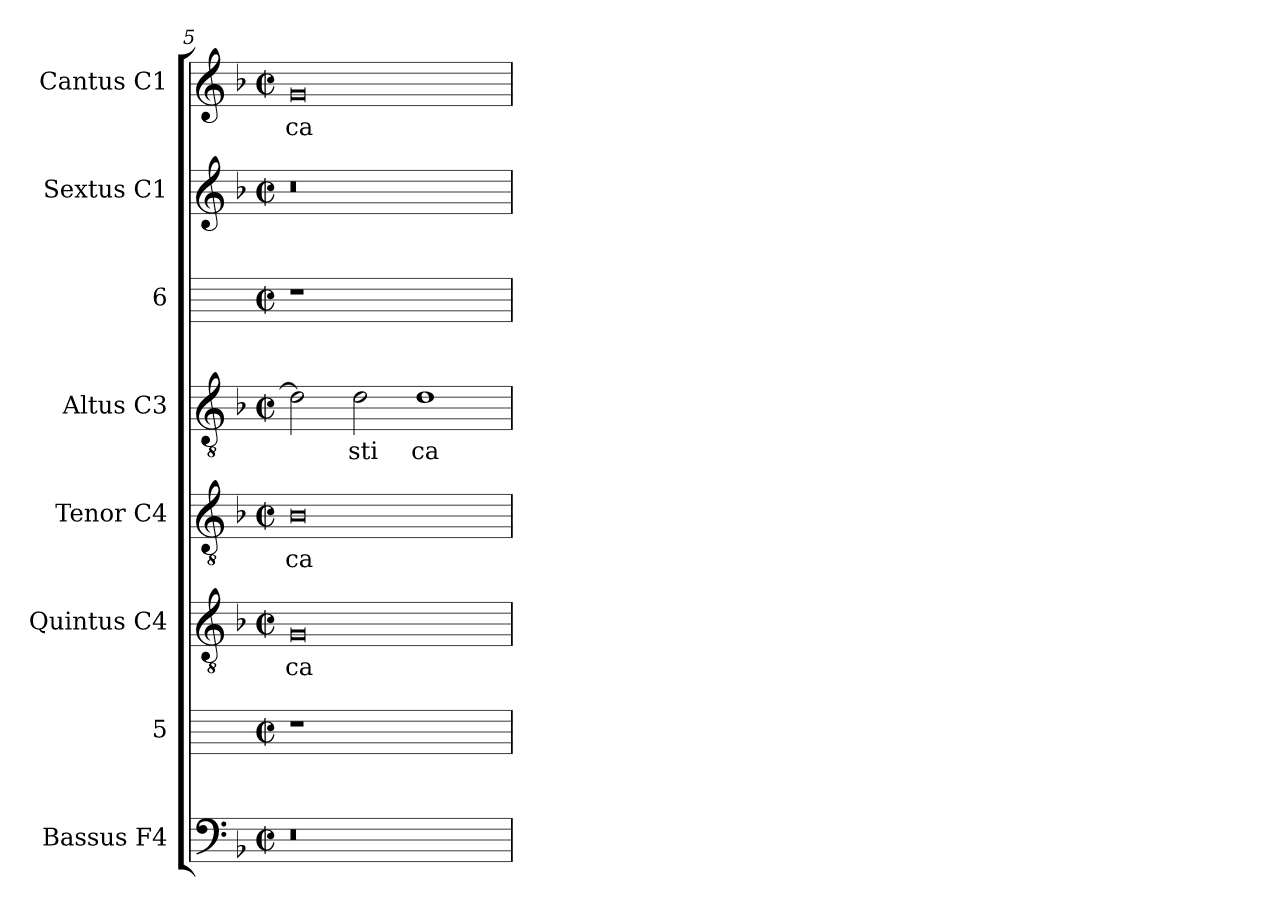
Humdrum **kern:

**kern	**kern	**kern	**text	**kern	**text	**kern	**text	**kern	**kern	**kern	**text
*part8	*part7	*part6	*part6	*part5	*part5	*part4	*part4	*part3	*part2	*part1	*part1
*staff8	*staff7	*staff6	*staff6	*staff5	*staff5	*staff4	*staff4	*staff3	*staff2	*staff1	*staff1
*I"Bassus  F4	*I"5	*I"Quintus  C4	*	*I"Tenor  C4	*	*I"Altus  C3	*	*I"6	*I"Sextus  C1	*I"Cantus  C1	*
*I'B	*	*	*	*I'T	*	*I'A	*	*	*	*I'C	*
*clefF4	*	*clefGv2	*	*clefGv2	*	*clefGv2	*	*	*clefG2	*clefG2	*
*k[b-]	*k[]	*k[b-]	*	*k[b-]	*	*k[b-]	*	*k[]	*k[b-]	*k[b-]	*
*F:	*C:	*F:	*	*F:	*	*F:	*	*C:	*F:	*F:	*
*M2/2	*M2/2	*M2/2	*	*M2/2	*	*M2/2	*	*M2/2	*M2/2	*M2/2	*
*met(c|)	*met(c|)	*met(c|)	*	*met(c|)	*	*met(c|)	*	*met(c|)	*met(c|)	*met(c|)	*
=5	=5	=5	=5	=5	=5	=5	=5	=5	=5	=5	=5
!	!	!	!LO:LY:b:cj	!	!LO:LY:b:cj	!	!LO:LY:b:cj	!	!	!	!LO:LY:b:cj
0r	1r	0G	ca-	0B-	ca-	2d\]	--	1r	0r	0g	ca-
!	!	!	!	!	!	!	!LO:LY:b:cj	!	!	!	!
.	.	.	.	.	.	2d\	-sti	.	.	.	.
!	!	!	!	!	!	!	!LO:LY:b:cj	!	!	!	!
.	1ryy	.	.	.	.	1d	ca-	1ryy	.	.	.
=	=	=	=	=	=	=	=	=	=	=	=
*-	*-	*-	*-	*-	*-	*-	*-	*-	*-	*-	*-
